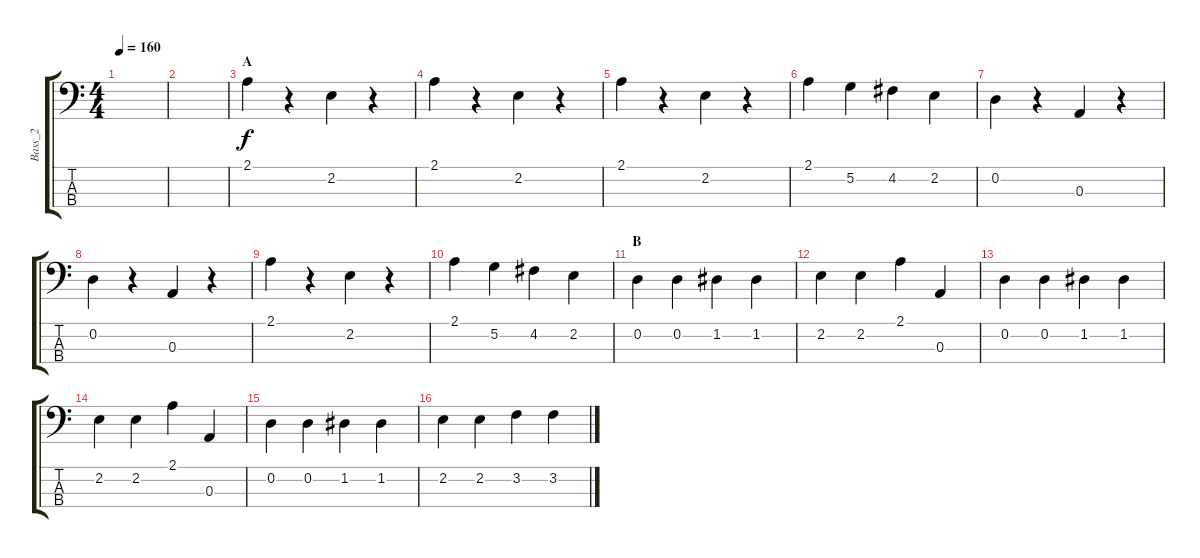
\track ("Bass_2" "Bass_2") {instrument electricguitarmuted}
\staff {score tabs}
\tuning (G2 D2 A1 E1) {hide}
\ts (4 4)
\tempo 160
\clef f4
\ks c
|
|
\section ("" "A")
2.1.4 r.4 2.2.4 r.4 |
2.1.4 r.4 2.2.4 r.4 |
2.1.4 r.4 2.2.4 r.4 |
2.1.4 5.2.4 4.2.4 2.2.4 |
0.2.4 r.4 0.3.4 r.4 |
0.2.4 r.4 0.3.4 r.4 |
2.1.4 r.4 2.2.4 r.4 |
2.1.4 5.2.4 4.2.4 2.2.4 |
\section ("" "B")
0.2.4 0.2.4 1.2.4 1.2.4 |
2.2.4 2.2.4 2.1.4 0.3.4 |
0.2.4 0.2.4 1.2.4 1.2.4 |
2.2.4 2.2.4 2.1.4 0.3.4 |
0.2.4 0.2.4 1.2.4 1.2.4 |
2.2.4 2.2.4 3.2.4 3.2.4
